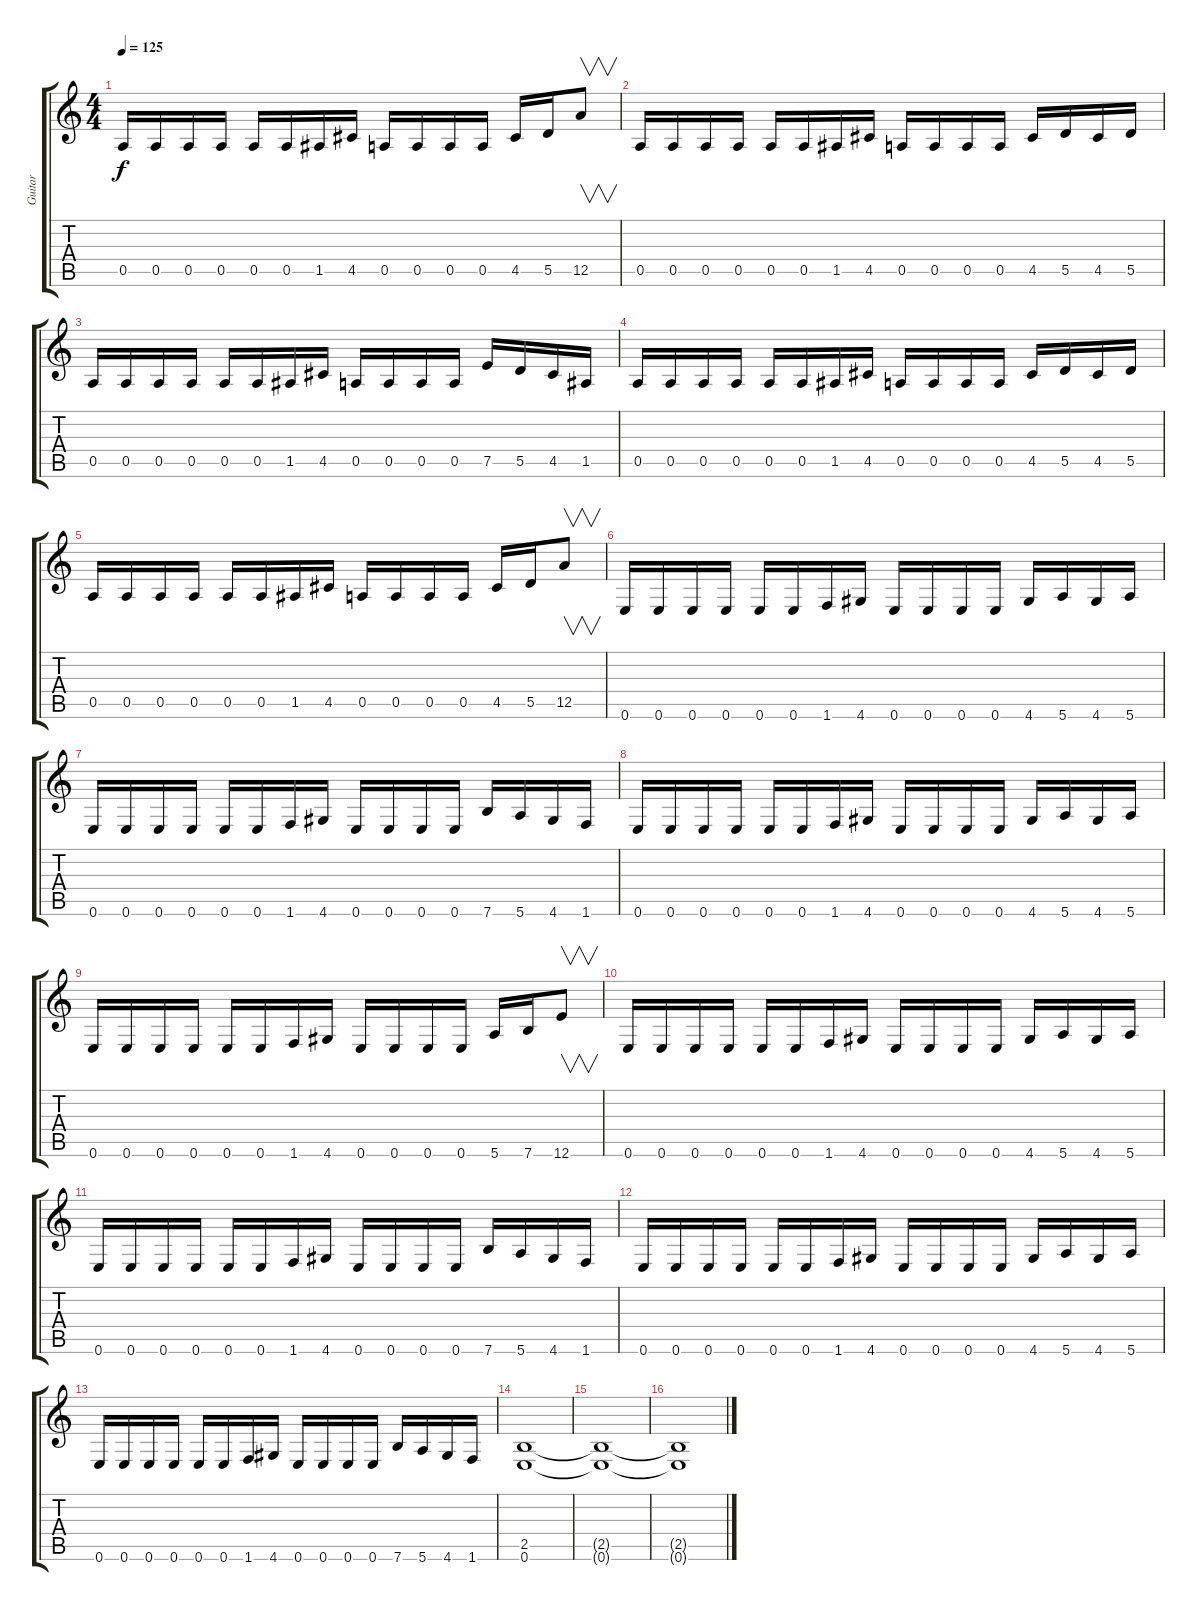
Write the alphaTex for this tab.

\track ("Guitar" "Guitar") {instrument overdrivenguitar}
\staff {score tabs}
\tuning (E4 B3 G3 D3 A2 E2) {hide}
\ts (4 4)
\tempo 125
\clef g2
\ks c
0.5.16{dy f} 0.5.16 0.5.16 0.5.16 0.5.16 0.5.16 1.5.16 4.5.16 0.5.16 0.5.16 0.5.16 0.5.16 4.5.16 5.5.16 12.5.8{v} |
0.5.16 0.5.16 0.5.16 0.5.16 0.5.16 0.5.16 1.5.16 4.5.16 0.5.16 0.5.16 0.5.16 0.5.16 4.5.16 5.5.16 4.5.16 5.5.16 |
0.5.16 0.5.16 0.5.16 0.5.16 0.5.16 0.5.16 1.5.16 4.5.16 0.5.16 0.5.16 0.5.16 0.5.16 7.5.16 5.5.16 4.5.16 1.5.16 |
0.5.16 0.5.16 0.5.16 0.5.16 0.5.16 0.5.16 1.5.16 4.5.16 0.5.16 0.5.16 0.5.16 0.5.16 4.5.16 5.5.16 4.5.16 5.5.16 |
0.5.16 0.5.16 0.5.16 0.5.16 0.5.16 0.5.16 1.5.16 4.5.16 0.5.16 0.5.16 0.5.16 0.5.16 4.5.16 5.5.16 12.5.8{v} |
0.6.16{volume 13 balance 2} 0.6.16 0.6.16 0.6.16 0.6.16 0.6.16 1.6.16 4.6.16 0.6.16 0.6.16 0.6.16 0.6.16 4.6.16 5.6.16 4.6.16 5.6.16 |
0.6.16 0.6.16 0.6.16 0.6.16 0.6.16 0.6.16 1.6.16 4.6.16 0.6.16 0.6.16 0.6.16 0.6.16 7.6.16 5.6.16 4.6.16 1.6.16 |
0.6.16 0.6.16 0.6.16 0.6.16 0.6.16 0.6.16 1.6.16 4.6.16 0.6.16 0.6.16 0.6.16 0.6.16 4.6.16 5.6.16 4.6.16 5.6.16 |
0.6.16 0.6.16 0.6.16 0.6.16 0.6.16 0.6.16 1.6.16 4.6.16 0.6.16 0.6.16 0.6.16 0.6.16 5.6.16 7.6.16 12.6.8{v} |
0.6.16 0.6.16 0.6.16 0.6.16 0.6.16 0.6.16 1.6.16 4.6.16 0.6.16 0.6.16 0.6.16 0.6.16 4.6.16 5.6.16 4.6.16 5.6.16 |
0.6.16 0.6.16 0.6.16 0.6.16 0.6.16 0.6.16 1.6.16 4.6.16 0.6.16 0.6.16 0.6.16 0.6.16 7.6.16 5.6.16 4.6.16 1.6.16 |
0.6.16 0.6.16 0.6.16 0.6.16 0.6.16 0.6.16 1.6.16 4.6.16 0.6.16 0.6.16 0.6.16 0.6.16 4.6.16 5.6.16 4.6.16 5.6.16 |
0.6.16 0.6.16 0.6.16 0.6.16 0.6.16 0.6.16 1.6.16 4.6.16 0.6.16 0.6.16 0.6.16 0.6.16 7.6.16 5.6.16 4.6.16 1.6.16 |
(2.5 0.6).1 |
(2.5{t} 0.6{t}).1 |
(2.5{t} 0.6{t}).1{volume 6}
